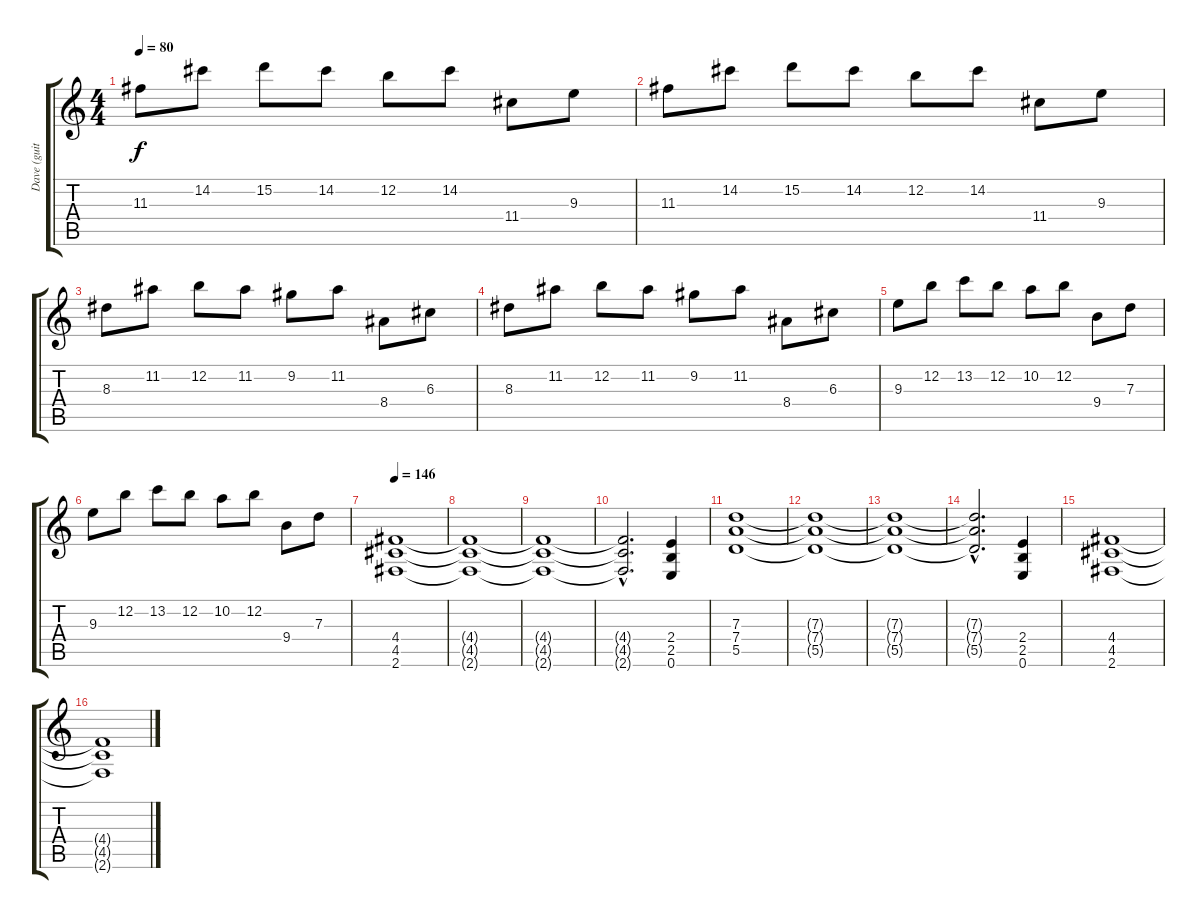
\track ("Dave (guitar)" "Dave (guit") {instrument distortionguitar}
\staff {score tabs}
\tuning (E4 B3 G3 D3 A2 E2) {hide}
\ts (4 4)
\tempo 80
\clef g2
\ks c
11.3.8{dy f} 14.2.8 15.2.8 14.2.8 12.2.8 14.2.8 11.4.8 9.3.8 |
11.3.8 14.2.8 15.2.8 14.2.8 12.2.8 14.2.8 11.4.8 9.3.8 |
8.3.8 11.2.8 12.2.8 11.2.8 9.2.8 11.2.8 8.4.8 6.3.8 |
8.3.8 11.2.8 12.2.8 11.2.8 9.2.8 11.2.8 8.4.8 6.3.8 |
9.3.8 12.2.8 13.2.8 12.2.8 10.2.8 12.2.8 9.4.8 7.3.8 |
9.3.8 12.2.8 13.2.8 12.2.8 10.2.8 12.2.8 9.4.8 7.3.8 |
\tempo 146
(4.4 4.5 2.6).1 |
(4.4{t} 4.5{t} 2.6{t}).1 |
(4.4{t} 4.5{t} 2.6{t}).1 |
(4.4{hac t} 4.5{hac t} 2.6{hac t}).2{d} (2.4 2.5 0.6).4 |
(7.3 7.4 5.5).1 |
(7.3{t} 7.4{t} 5.5{t}).1 |
(7.3{t} 7.4{t} 5.5{t}).1 |
(7.3{hac t} 7.4{hac t} 5.5{hac t}).2{d} (2.4 2.5 0.6).4 |
(4.4 4.5 2.6).1 |
(4.4{t} 4.5{t} 2.6{t}).1
